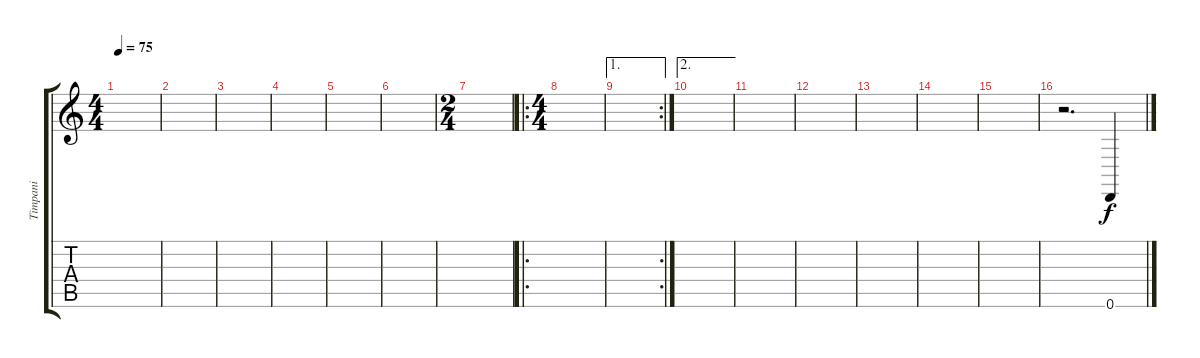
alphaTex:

\track ("Timpani" "Timpani") {instrument timpani}
\staff {score tabs}
\tuning (E4 B3 G3 D3 A2 D2) {hide}
\ts (4 4)
\tempo 75
\clef g2
\ks c
|
|
|
|
|
|
\ts (2 4)
|
\ro
\ts (4 4)
|
\ae 1
\rc 2
|
\ae 2
|
|
|
|
|
|
r.2{d} 0.6.4
